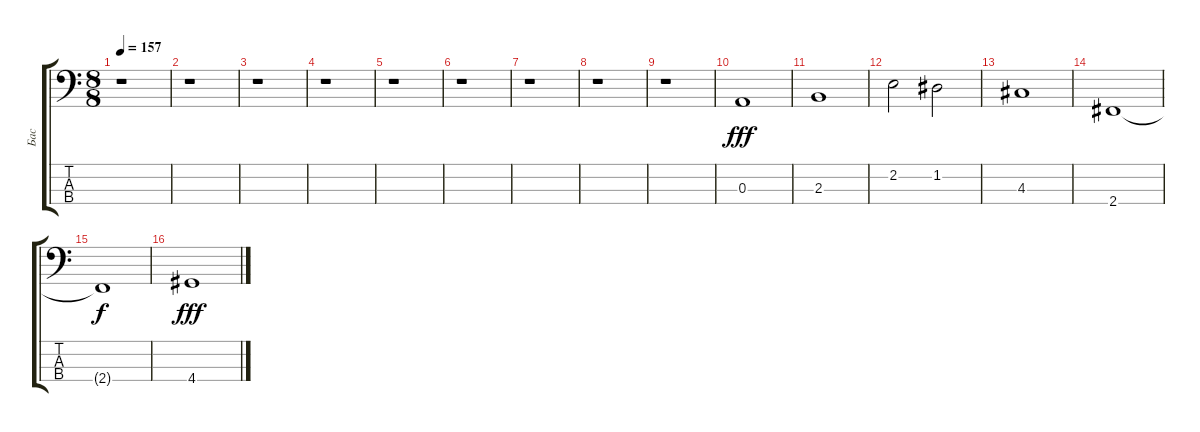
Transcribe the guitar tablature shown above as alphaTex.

\track ("Бас" "Бас") {instrument fretlessbass}
\staff {score tabs}
\tuning (G2 D2 A1 E1) {hide}
\ts (8 8)
\tempo 157
\clef f4
\ks c
r.1{dy fff} |
r.1 |
r.1 |
r.1 |
r.1 |
r.1 |
r.1 |
r.1 |
r.1 |
0.3.1 |
2.3.1 |
2.2.2 1.2.2 |
4.3.1 |
2.4.1 |
2.4{t}.1{dy f} |
4.4.1{dy fff}
